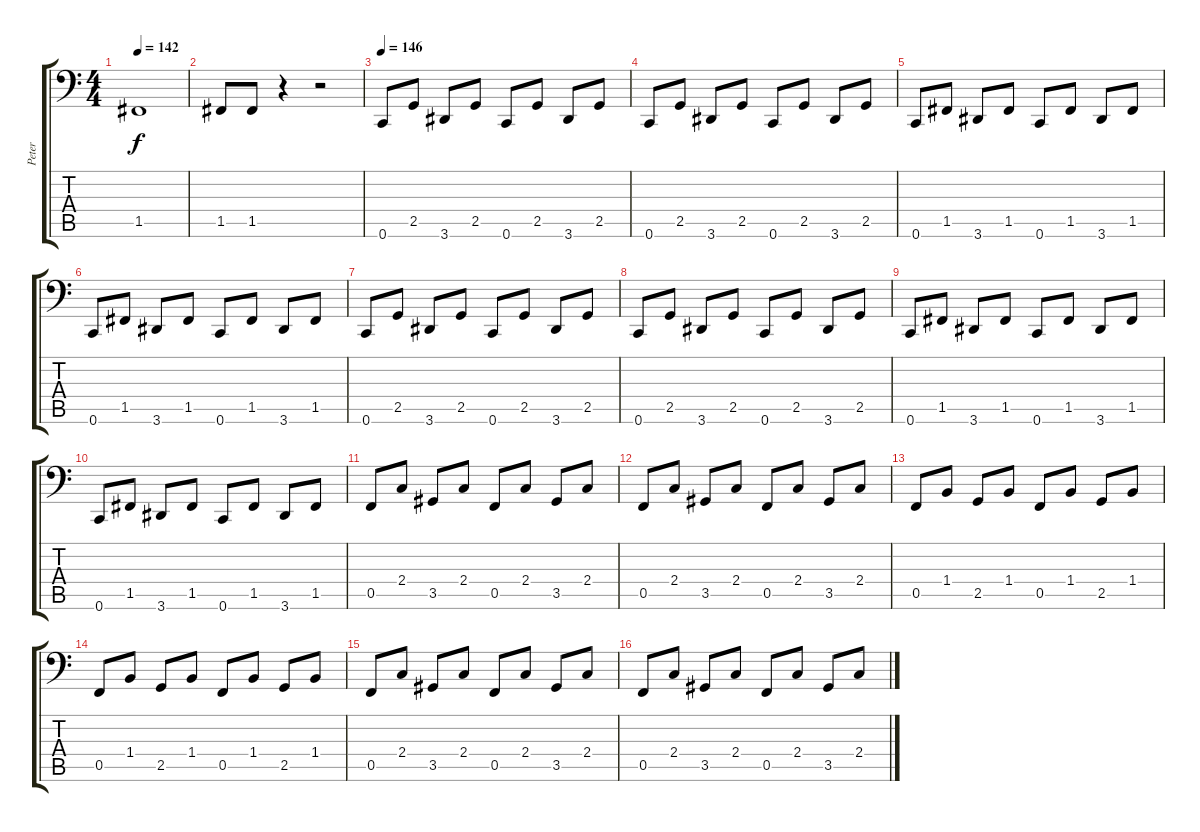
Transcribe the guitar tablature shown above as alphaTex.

\track ("Peter" "Peter") {instrument electricbassfinger}
\staff {score tabs}
\tuning (C3 G2 Eb2 Bb1 F1 C1) {hide}
\ts (4 4)
\tempo 142
\clef f4
\ks c
1.5.1{dy f} |
1.5.8 1.5.8 r.4 r.2 |
\tempo 146
0.6.8 2.5.8 3.6.8 2.5.8 0.6.8 2.5.8 3.6.8 2.5.8 |
0.6.8 2.5.8 3.6.8 2.5.8 0.6.8 2.5.8 3.6.8 2.5.8 |
0.6.8 1.5.8 3.6.8 1.5.8 0.6.8 1.5.8 3.6.8 1.5.8 |
0.6.8 1.5.8 3.6.8 1.5.8 0.6.8 1.5.8 3.6.8 1.5.8 |
0.6.8 2.5.8 3.6.8 2.5.8 0.6.8 2.5.8 3.6.8 2.5.8 |
0.6.8 2.5.8 3.6.8 2.5.8 0.6.8 2.5.8 3.6.8 2.5.8 |
0.6.8 1.5.8 3.6.8 1.5.8 0.6.8 1.5.8 3.6.8 1.5.8 |
0.6.8 1.5.8 3.6.8 1.5.8 0.6.8 1.5.8 3.6.8 1.5.8 |
0.5.8 2.4.8 3.5.8 2.4.8 0.5.8 2.4.8 3.5.8 2.4.8 |
0.5.8 2.4.8 3.5.8 2.4.8 0.5.8 2.4.8 3.5.8 2.4.8 |
0.5.8 1.4.8 2.5.8 1.4.8 0.5.8 1.4.8 2.5.8 1.4.8 |
0.5.8 1.4.8 2.5.8 1.4.8 0.5.8 1.4.8 2.5.8 1.4.8 |
0.5.8 2.4.8 3.5.8 2.4.8 0.5.8 2.4.8 3.5.8 2.4.8 |
0.5.8 2.4.8 3.5.8 2.4.8 0.5.8 2.4.8 3.5.8 2.4.8
